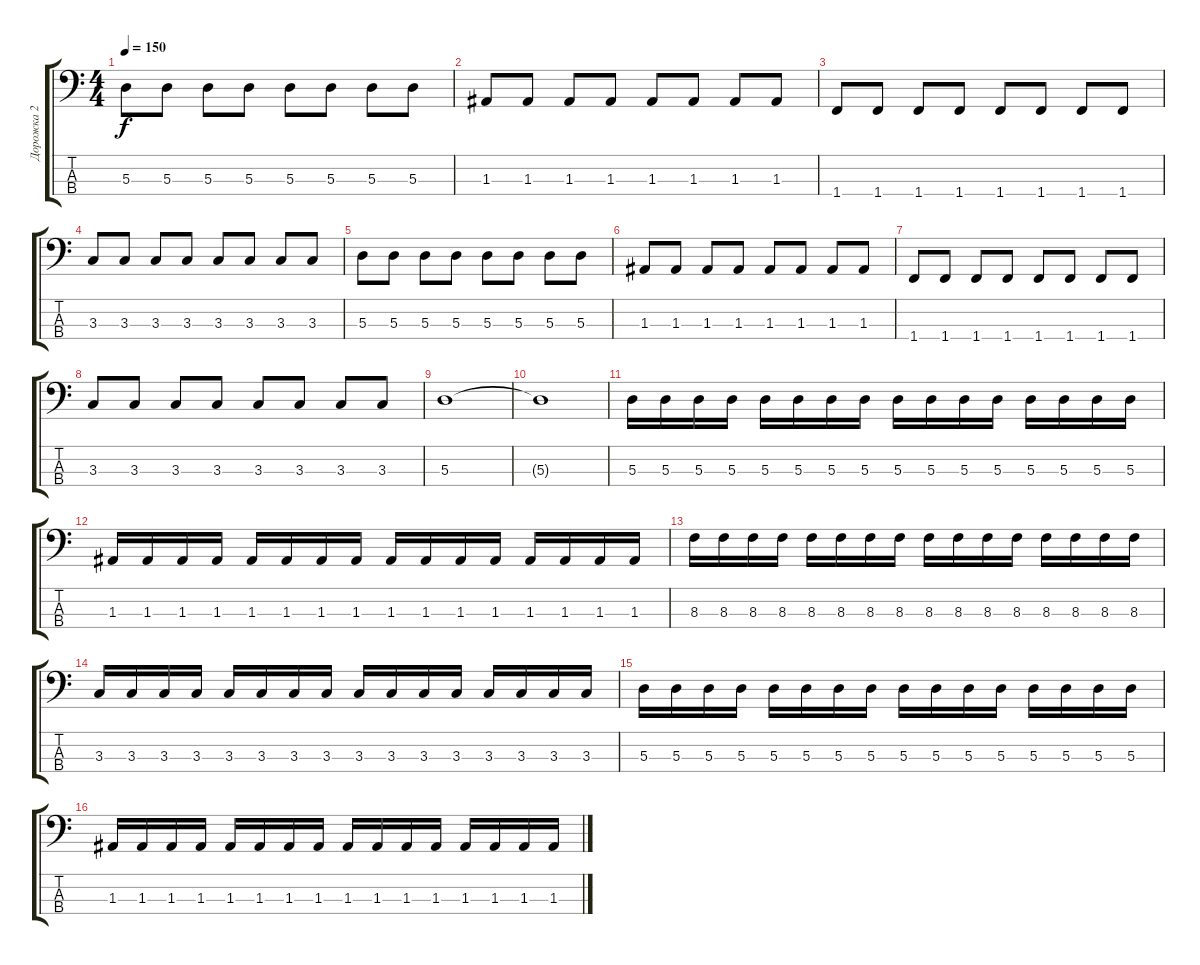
\track ("Дорожка 2" "Дорожка 2") {instrument electricbassfinger}
\staff {score tabs}
\tuning (G2 D2 A1 E1) {hide}
\ts (4 4)
\tempo 150
\clef f4
\ks c
5.3.8{dy f} 5.3.8 5.3.8 5.3.8 5.3.8 5.3.8 5.3.8 5.3.8 |
1.3.8 1.3.8 1.3.8 1.3.8 1.3.8 1.3.8 1.3.8 1.3.8 |
1.4.8 1.4.8 1.4.8 1.4.8 1.4.8 1.4.8 1.4.8 1.4.8 |
3.3.8 3.3.8 3.3.8 3.3.8 3.3.8 3.3.8 3.3.8 3.3.8 |
5.3.8 5.3.8 5.3.8 5.3.8 5.3.8 5.3.8 5.3.8 5.3.8 |
1.3.8 1.3.8 1.3.8 1.3.8 1.3.8 1.3.8 1.3.8 1.3.8 |
1.4.8 1.4.8 1.4.8 1.4.8 1.4.8 1.4.8 1.4.8 1.4.8 |
3.3.8 3.3.8 3.3.8 3.3.8 3.3.8 3.3.8 3.3.8 3.3.8 |
5.3.1 |
5.3{t}.1 |
5.3.16 5.3.16 5.3.16 5.3.16 5.3.16 5.3.16 5.3.16 5.3.16 5.3.16 5.3.16 5.3.16 5.3.16 5.3.16 5.3.16 5.3.16 5.3.16 |
1.3.16 1.3.16 1.3.16 1.3.16 1.3.16 1.3.16 1.3.16 1.3.16 1.3.16 1.3.16 1.3.16 1.3.16 1.3.16 1.3.16 1.3.16 1.3.16 |
8.3.16 8.3.16 8.3.16 8.3.16 8.3.16 8.3.16 8.3.16 8.3.16 8.3.16 8.3.16 8.3.16 8.3.16 8.3.16 8.3.16 8.3.16 8.3.16 |
3.3.16 3.3.16 3.3.16 3.3.16 3.3.16 3.3.16 3.3.16 3.3.16 3.3.16 3.3.16 3.3.16 3.3.16 3.3.16 3.3.16 3.3.16 3.3.16 |
5.3.16 5.3.16 5.3.16 5.3.16 5.3.16 5.3.16 5.3.16 5.3.16 5.3.16 5.3.16 5.3.16 5.3.16 5.3.16 5.3.16 5.3.16 5.3.16 |
1.3.16 1.3.16 1.3.16 1.3.16 1.3.16 1.3.16 1.3.16 1.3.16 1.3.16 1.3.16 1.3.16 1.3.16 1.3.16 1.3.16 1.3.16 1.3.16
